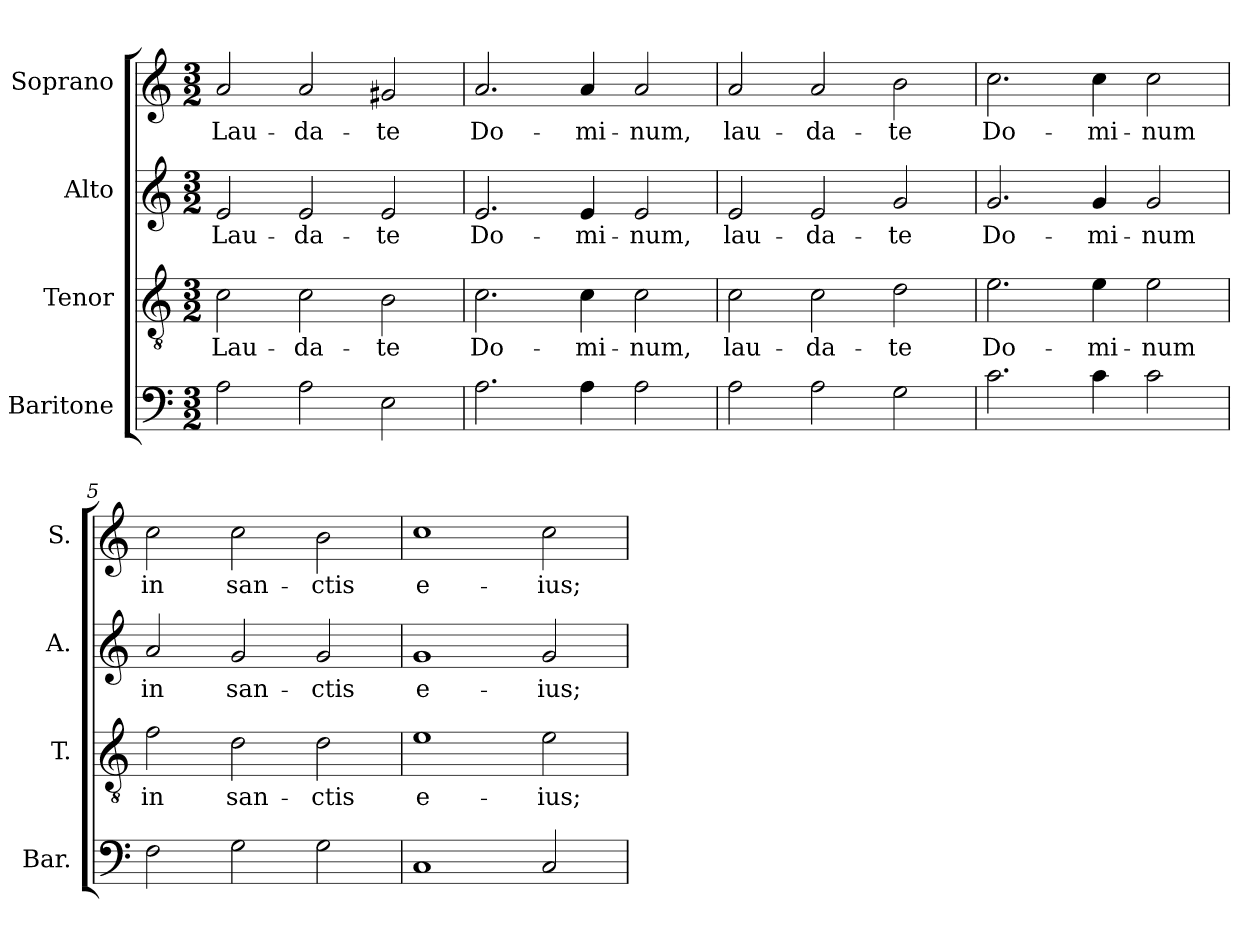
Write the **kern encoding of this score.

**kern	**kern	**text	**kern	**text	**kern	**text
*part4	*part3	*part3	*part2	*part2	*part1	*part1
*staff4	*staff3	*staff3	*staff2	*staff2	*staff1	*staff1
*I"Baritone	*I"Tenor	*	*I"Alto	*	*I"Soprano	*
*I'Bar.	*I'T.	*	*I'A.	*	*I'S.	*
!!LO:PB:g=z
*clefF4	*clefGv2	*	*clefG2	*	*clefG2	*
*	*ITrd7c12	*	*	*	*	*
*k[]	*k[]	*	*k[]	*	*k[]	*
*C:	*C:	*	*C:	*	*C:	*
*M3/2	*M3/2	*	*M3/2	*	*M3/2	*
*MM240	*MM240	*	*MM240	*	*MM240	*
=1	=1	=1	=1	=1	=1	=1
!	!	!LO:LY:b:color=#000000	!	!	!	!
!	!	!	!	!LO:LY:b:color=#000000	!	!
!	!	!	!	!	!	!LO:LY:b:color=#000000
2Ai\	2Ci\	Lau-	2ei/	Lau-	2ai/	Lau-
!	!	!LO:LY:b:color=#000000	!	!	!	!
!	!	!	!	!LO:LY:b:color=#000000	!	!
!	!	!	!	!	!	!LO:LY:b:color=#000000
2Ai\	2Ci\	-da-	2ei/	-da-	2ai/	-da-
!	!	!LO:LY:b:color=#000000	!	!	!	!
!	!	!	!	!LO:LY:b:color=#000000	!	!
!	!	!	!	!	!	!LO:LY:b:color=#000000
2Ei\	2BBi\	-te	2ei/	-te	2g#Xi/	-te
=2	=2	=2	=2	=2	=2	=2
!	!	!LO:LY:b:color=#000000	!	!	!	!
!	!	!	!	!LO:LY:b:color=#000000	!	!
!	!	!	!	!	!	!LO:LY:b:color=#000000
2.Ai\	2.Ci\	Do-	2.ei/	Do-	2.ai/	Do-
!	!	!LO:LY:b:color=#000000	!	!	!	!
!	!	!	!	!LO:LY:b:color=#000000	!	!
!	!	!	!	!	!	!LO:LY:b:color=#000000
4Ai\	4Ci\	-mi-	4ei/	-mi-	4ai/	-mi-
!	!	!LO:LY:b:color=#000000	!	!	!	!
!	!	!	!	!LO:LY:b:color=#000000	!	!
!	!	!	!	!	!	!LO:LY:b:color=#000000
2Ai\	2Ci\	-num,	2ei/	-num,	2ai/	-num,
=3	=3	=3	=3	=3	=3	=3
!	!	!LO:LY:b:color=#000000	!	!	!	!
!	!	!	!	!LO:LY:b:color=#000000	!	!
!	!	!	!	!	!	!LO:LY:b:color=#000000
2Ai\	2Ci\	lau-	2ei/	lau-	2ai/	lau-
!	!	!LO:LY:b:color=#000000	!	!	!	!
!	!	!	!	!LO:LY:b:color=#000000	!	!
!	!	!	!	!	!	!LO:LY:b:color=#000000
2Ai\	2Ci\	-da-	2ei/	-da-	2ai/	-da-
!	!	!LO:LY:b:color=#000000	!	!	!	!
!	!	!	!	!LO:LY:b:color=#000000	!	!
!	!	!	!	!	!	!LO:LY:b:color=#000000
2Gi\	2Di\	-te	2gi/	-te	2bi\	-te
=4	=4	=4	=4	=4	=4	=4
!	!	!LO:LY:b:color=#000000	!	!	!	!
!	!	!	!	!LO:LY:b:color=#000000	!	!
!	!	!	!	!	!	!LO:LY:b:color=#000000
2.ci\	2.Ei\	Do-	2.gi/	Do-	2.cci\	Do-
!	!	!LO:LY:b:color=#000000	!	!	!	!
!	!	!	!	!LO:LY:b:color=#000000	!	!
!	!	!	!	!	!	!LO:LY:b:color=#000000
4ci\	4Ei\	-mi-	4gi/	-mi-	4cci\	-mi-
!	!	!LO:LY:b:color=#000000	!	!	!	!
!	!	!	!	!LO:LY:b:color=#000000	!	!
!	!	!	!	!	!	!LO:LY:b:color=#000000
2ci\	2Ei\	-num	2gi/	-num	2cci\	-num
=5	=5	=5	=5	=5	=5	=5
!	!	!LO:LY:b:color=#000000	!	!	!	!
!	!	!	!	!LO:LY:b:color=#000000	!	!
!	!	!	!	!	!	!LO:LY:b:color=#000000
2Fi\	2Fi\	in	2ai/	in	2cci\	in
!	!	!LO:LY:b:color=#000000	!	!	!	!
!	!	!	!	!LO:LY:b:color=#000000	!	!
!	!	!	!	!	!	!LO:LY:b:color=#000000
2Gi\	2Di\	san-	2gi/	san-	2cci\	san-
!	!	!LO:LY:b:color=#000000	!	!	!	!
!	!	!	!	!LO:LY:b:color=#000000	!	!
!	!	!	!	!	!	!LO:LY:b:color=#000000
2Gi\	2Di\	-ctis	2gi/	-ctis	2bi\	-ctis
=6	=6	=6	=6	=6	=6	=6
!	!	!LO:LY:b:color=#000000	!	!	!	!
!	!	!	!	!LO:LY:b:color=#000000	!	!
!	!	!	!	!	!	!LO:LY:b:color=#000000
1Ci	1Ei	e-	1gi	e-	1cci	e-
!	!	!LO:LY:b:color=#000000	!	!	!	!
!	!	!	!	!LO:LY:b:color=#000000	!	!
!	!	!	!	!	!	!LO:LY:b:color=#000000
2Ci/	2Ei\	-ius;	2gi/	-ius;	2cci\	-ius;
=	=	=	=	=	=	=
*-	*-	*-	*-	*-	*-	*-
